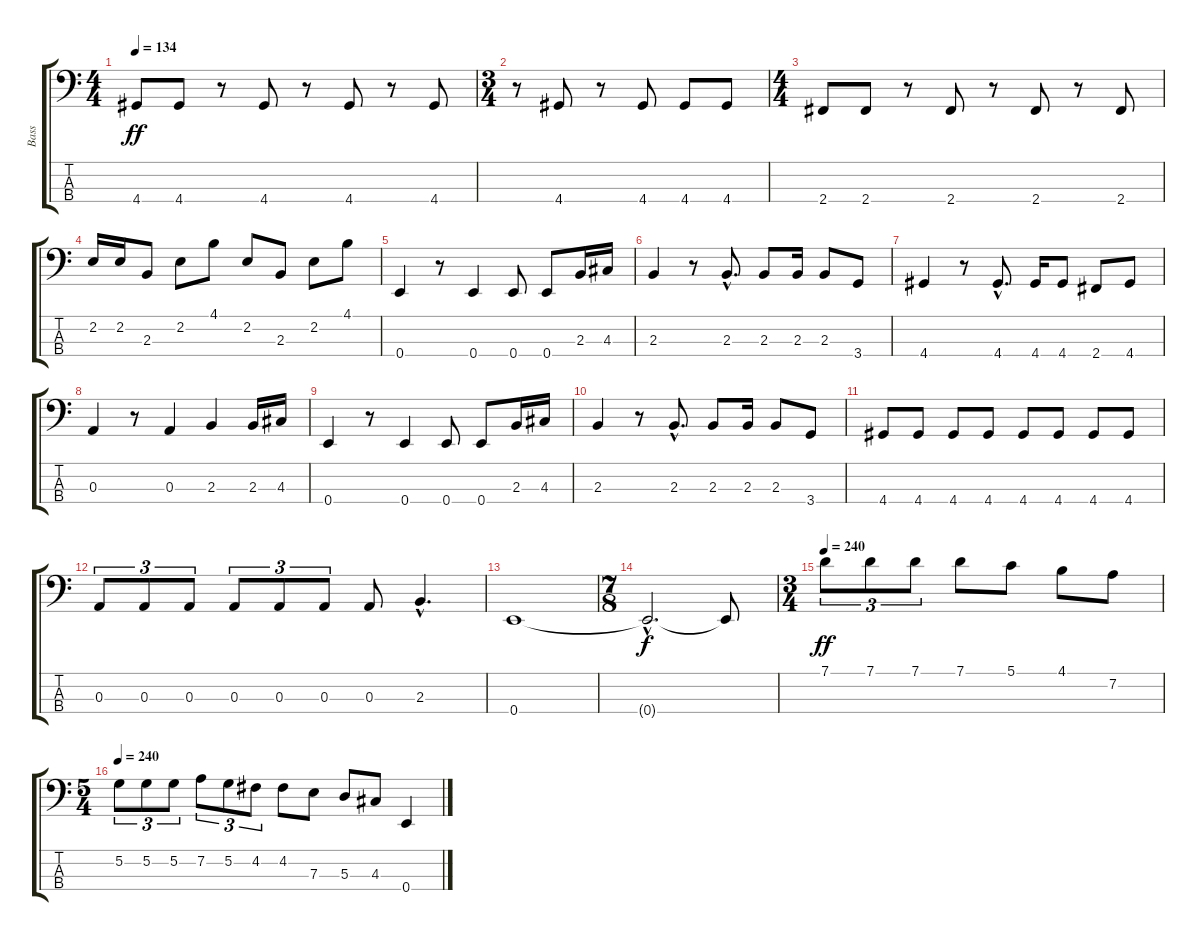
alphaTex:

\track ("Bass" "Bass") {instrument electricbassfinger}
\staff {score tabs}
\tuning (G2 D2 A1 E1) {hide}
\ts (4 4)
\tempo 134
\clef f4
\ks c
4.4.8{dy ff} 4.4.8 r.8 4.4.8 r.8 4.4.8 r.8 4.4.8 |
\ts (3 4)
r.8 4.4.8 r.8 4.4.8 4.4.8 4.4.8 |
\ts (4 4)
2.4.8 2.4.8 r.8 2.4.8 r.8 2.4.8 r.8 2.4.8 |
2.2.16 2.2.16 2.3.8 2.2.8 4.1.8 2.2.8 2.3.8 2.2.8 4.1.8 |
0.4.4 r.8 0.4.4 0.4.8 0.4.8 2.3.16 4.3.16 |
2.3.4 r.8 2.3{hac}.8{d} 2.3.8 2.3.16 2.3.8 3.4.8 |
4.4.4 r.8 4.4{hac}.8{d} 4.4.16 4.4.8 2.4.8 4.4.8 |
0.3.4 r.8 0.3.4 2.3.4 2.3.16 4.3.16 |
0.4.4 r.8 0.4.4 0.4.8 0.4.8 2.3.16 4.3.16 |
2.3.4 r.8 2.3{hac}.8{d} 2.3.8 2.3.16 2.3.8 3.4.8 |
4.4.8 4.4.8 4.4.8 4.4.8 4.4.8 4.4.8 4.4.8 4.4.8 |
0.3.8{tu (3 2)} 0.3.8{tu (3 2)} 0.3.8{tu (3 2)} 0.3.8{tu (3 2)} 0.3.8{tu (3 2)} 0.3.8{tu (3 2)} 0.3.8 2.3{hac}.4{d} |
0.4.1 |
\ts (7 8)
0.4{hac t}.2{d dy f} 0.4{t}.8 |
\ts (3 4)
\tempo 240
7.1.8{tu (3 2) dy ff} 7.1.8{tu (3 2)} 7.1.8{tu (3 2)} 7.1.8 5.1.8 4.1.8 7.2.8 |
\ts (5 4)
\tempo 240
5.2.8{tu (3 2)} 5.2.8{tu (3 2)} 5.2.8{tu (3 2)} 7.2.8{tu (3 2)} 5.2.8{tu (3 2)} 4.2.8{tu (3 2)} 4.2.8 7.3.8 5.3.8 4.3.8 0.4.4
